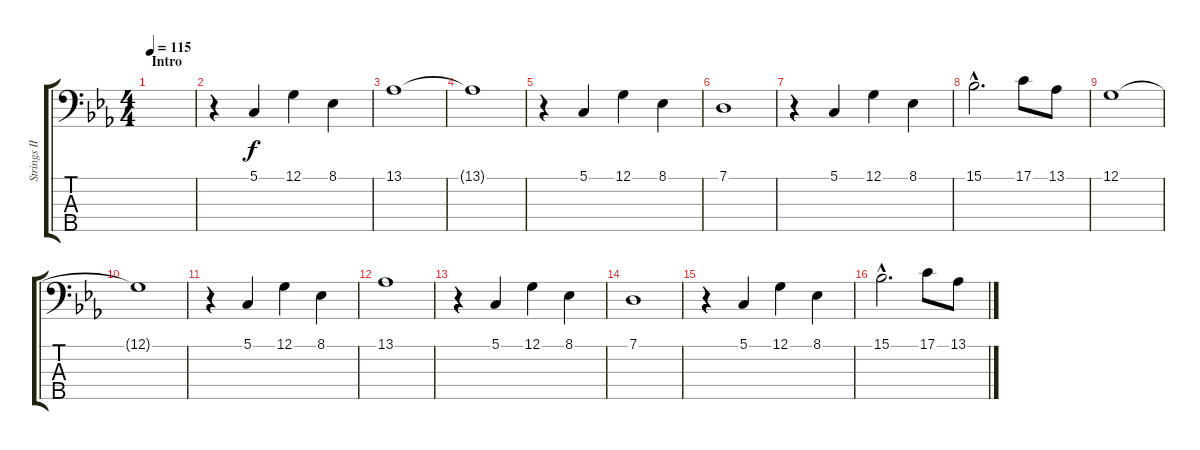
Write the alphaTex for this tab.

\track ("Strings III" "Strings II") {instrument stringensemble1}
\staff {score tabs}
\tuning (G2 D2 A1 E1 B0) {hide}
\ts (4 4)
\section ("" "Intro")
\tempo 115
\clef f4
\ks eb
|
r.4 5.1.4 12.1.4 8.1.4 |
13.1.1{volume 7} |
13.1{t}.1 |
r.4 5.1.4{volume 12} 12.1.4 8.1.4 |
7.1.1 |
r.4 5.1.4 12.1.4 8.1.4 |
15.1{hac}.2{d} 17.1.8 13.1.8 |
12.1.1{volume 7} |
12.1{t}.1 |
r.4 5.1.4{volume 12} 12.1.4 8.1.4 |
13.1.1 |
r.4 5.1.4 12.1.4 8.1.4 |
7.1.1 |
r.4 5.1.4 12.1.4 8.1.4 |
15.1{hac}.2{d} 17.1.8 13.1.8
